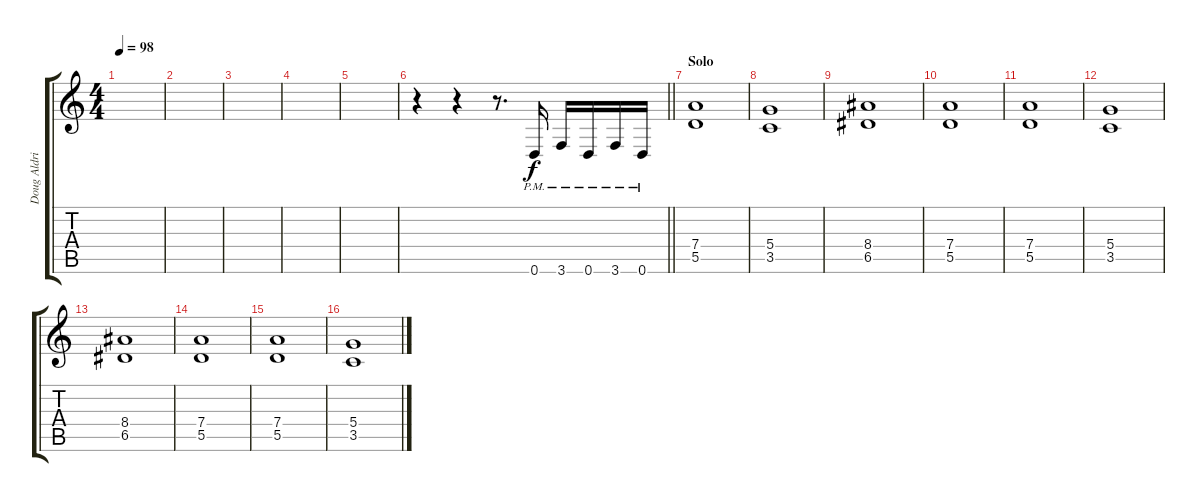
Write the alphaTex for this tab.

\track ("Doug Aldrich Rythym" "Doug Aldri") {instrument distortionguitar}
\staff {score tabs}
\tuning (E4 B3 G3 D3 A2 D2) {hide}
\ts (4 4)
\tempo 98
\clef g2
\ks c
|
|
|
|
|
\barLineRight lightlight
r.4 r.4 r.8{d} 0.6{pm}.16 3.6{pm}.16 0.6{pm}.16 3.6{pm}.16 0.6{pm}.16 |
\section ("" "Solo")
(7.4 5.5).1 |
(5.4 3.5).1 |
(8.4 6.5).1 |
(7.4 5.5).1 |
(7.4 5.5).1 |
(5.4 3.5).1 |
(8.4 6.5).1 |
(7.4 5.5).1 |
(7.4 5.5).1 |
(5.4 3.5).1
